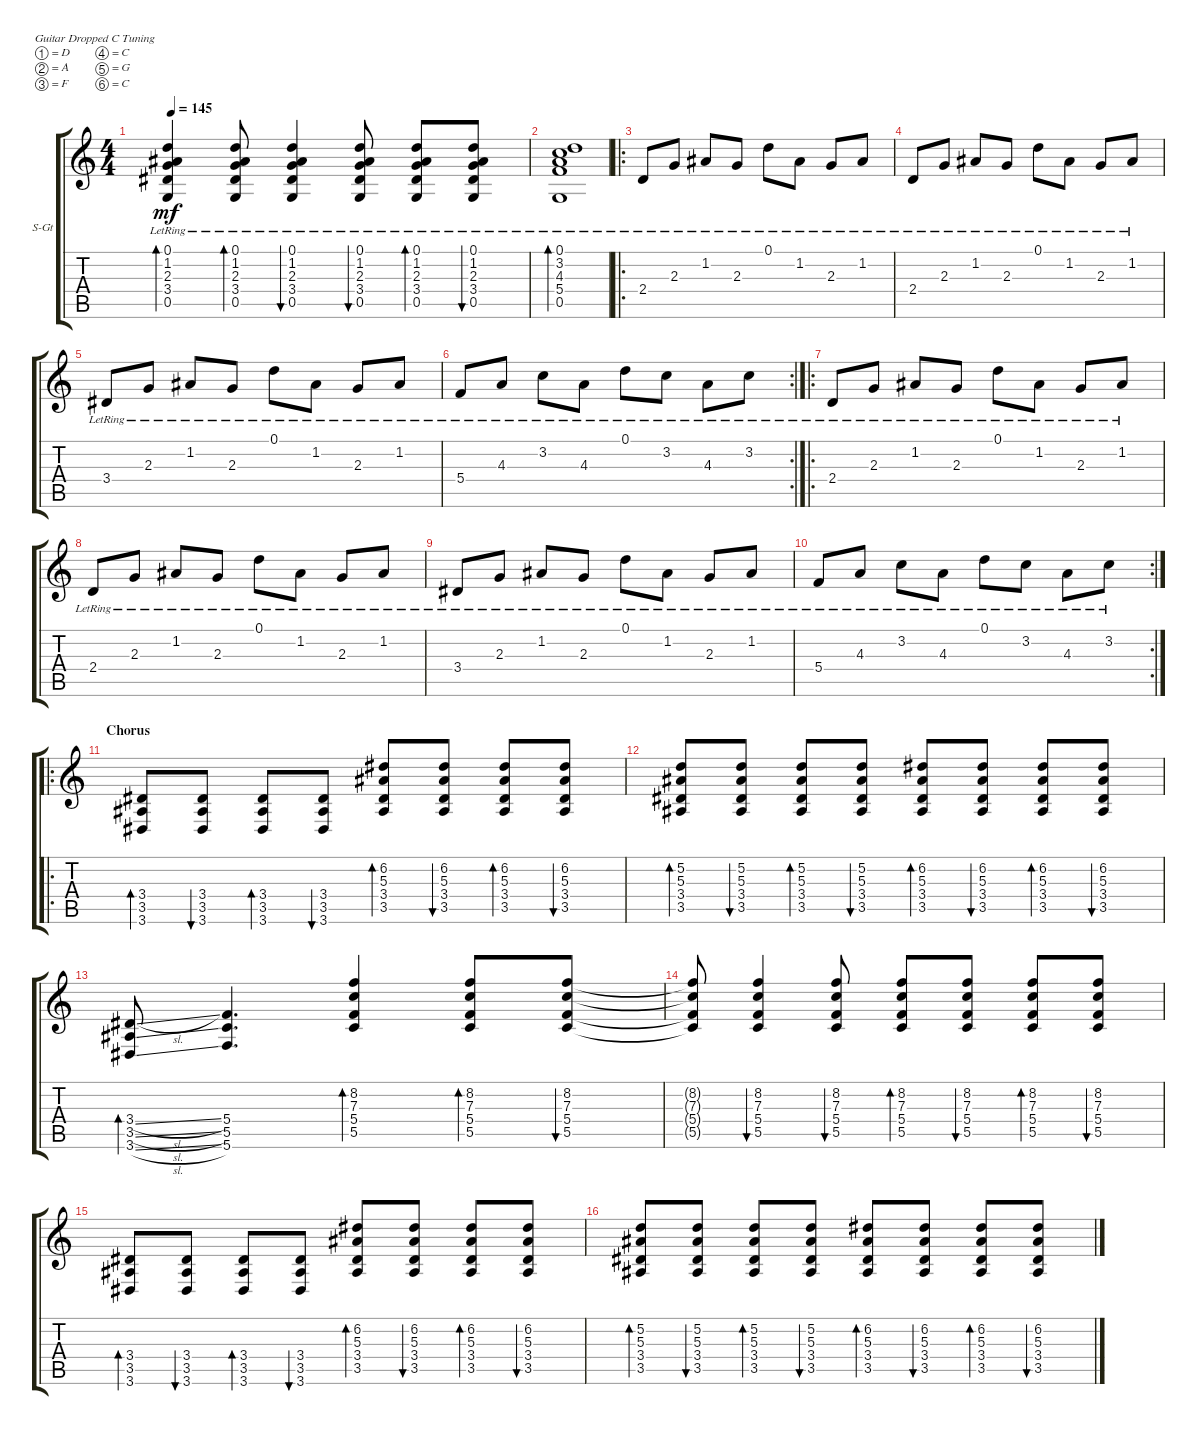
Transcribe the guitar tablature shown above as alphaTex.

\defaultSystemsLayout 4
\bracketExtendMode groupsimilarinstruments
\firstSystemTrackNameOrientation horizontal
\otherSystemsTrackNameOrientation horizontal
\track ("Matt" "S-Gt") {instrument acousticguitarsteel}
\staff {score tabs}
\tuning (D4 A3 F3 C3 G2 C2)
\ts (4 4)
\tempo 145
\clef g2
\ks c
(0.5{lr} 2.3{lr} 1.2{lr} 0.1{lr} 3.4{lr}).4{bd 156 dy mf} (0.5{lr} 3.4{lr} 2.3{lr} 1.2{lr} 0.1{lr}).8{bd 57} (0.1{lr} 1.2{lr} 2.3{lr} 3.4{lr} 0.5{lr}).4{bu 111} (0.5{lr} 3.4{lr} 2.3{lr} 1.2{lr} 0.1{lr}).8{bu 60} (0.1{lr} 1.2{lr} 2.3{lr} 3.4{lr} 0.5{lr}).8{bd 61} (0.5{lr} 3.4{lr} 2.3{lr} 1.2{lr} 0.1{lr}).8{bu 64} |
(0.5{lr} 5.4{lr} 4.3{lr} 3.2{lr} 0.1{lr}).1{bd 237} |
\ro
2.4{lr}.8 2.3{lr}.8 1.2{lr}.8 2.3{lr}.8 0.1{lr}.8 1.2{lr}.8 2.3{lr}.8 1.2{lr}.8 |
2.4{lr}.8 2.3{lr}.8 1.2{lr}.8 2.3{lr}.8 0.1{lr}.8 1.2{lr}.8 2.3{lr}.8 1.2{lr}.8 |
3.4{lr}.8 2.3{lr}.8 1.2{lr}.8 2.3{lr}.8 0.1{lr}.8 1.2{lr}.8 2.3{lr}.8 1.2{lr}.8 |
\rc 2
5.4{lr}.8 4.3{lr}.8 3.2{lr}.8 4.3{lr}.8 0.1{lr}.8 3.2{lr}.8 4.3{lr}.8 3.2{lr}.8 |
\ro
2.4{lr}.8 2.3{lr}.8 1.2{lr}.8 2.3{lr}.8 0.1{lr}.8 1.2{lr}.8 2.3{lr}.8 1.2{lr}.8 |
2.4{lr}.8 2.3{lr}.8 1.2{lr}.8 2.3{lr}.8 0.1{lr}.8 1.2{lr}.8 2.3{lr}.8 1.2{lr}.8 |
3.4{lr}.8 2.3{lr}.8 1.2{lr}.8 2.3{lr}.8 0.1{lr}.8 1.2{lr}.8 2.3{lr}.8 1.2{lr}.8 |
\rc 2
5.4{lr}.8 4.3{lr}.8 3.2{lr}.8 4.3{lr}.8 0.1{lr}.8 3.2{lr}.8 4.3{lr}.8 3.2{lr}.8 |
\ro
\section ("" "Chorus")
(3.6 3.5 3.4).8{bd 32} (3.6 3.5 3.4).8{bu 31} (3.4 3.5 3.6).8{bd 30} (3.6 3.5 3.4).8{bu 30} (5.3 6.2 3.4 3.5).8{bd 32} (3.4 5.3 6.2 3.5).8{bu 31} (6.2 3.4 5.3 3.5).8{bd 30} (6.2 5.3 3.4 3.5).8{bu 34} |
(3.4 5.3 5.2 3.5).8{bd 33} (5.2 5.3 3.4 3.5).8{bu 32} (3.4 5.3 5.2 3.5).8{bd 32} (5.2 5.3 3.4 3.5).8{bu 32} (3.4 5.3 6.2 3.5).8{bd 32} (6.2 5.3 3.4 3.5).8{bu 34} (3.4 5.3 6.2 3.5).8{bd 32} (6.2 5.3 3.4 3.5).8{bu 34} |
(3.6{sl} 3.5{sl} 3.4{sl}).8{bd 30} (5.4 5.5 5.6).4{d} (5.4 7.3 8.2 5.5).4{bd 38} (5.4 7.3 8.2 5.5).8{bd 35} (8.2 7.3 5.4 5.5).8{bu 33} |
(5.4{t} 7.3{t} 8.2{t} 5.5{t}).8 (5.4 7.3 8.2 5.5).4{bu 38} (5.4 7.3 8.2 5.5).8{bu 34} (8.2 7.3 5.4 5.5).8{bd 33} (5.4 7.3 8.2 5.5).8{bu 32} (8.2 7.3 5.4 5.5).8{bd 34} (5.4 7.3 8.2 5.5).8{bu 33} |
(3.6 3.5 3.4).8{bd 32} (3.6 3.5 3.4).8{bu 31} (3.4 3.5 3.6).8{bd 30} (3.6 3.5 3.4).8{bu 30} (5.3 6.2 3.4 3.5).8{bd 32} (3.4 5.3 6.2 3.5).8{bu 31} (6.2 3.4 5.3 3.5).8{bd 30} (6.2 5.3 3.4 3.5).8{bu 34} |
(3.4 5.3 5.2 3.5).8{bd 33} (5.2 5.3 3.4 3.5).8{bu 32} (3.4 5.3 5.2 3.5).8{bd 32} (5.2 5.3 3.4 3.5).8{bu 32} (3.4 5.3 6.2 3.5).8{bd 32} (6.2 5.3 3.4 3.5).8{bu 34} (3.4 5.3 6.2 3.5).8{bd 32} (6.2 5.3 3.4 3.5).8{bu 34}
